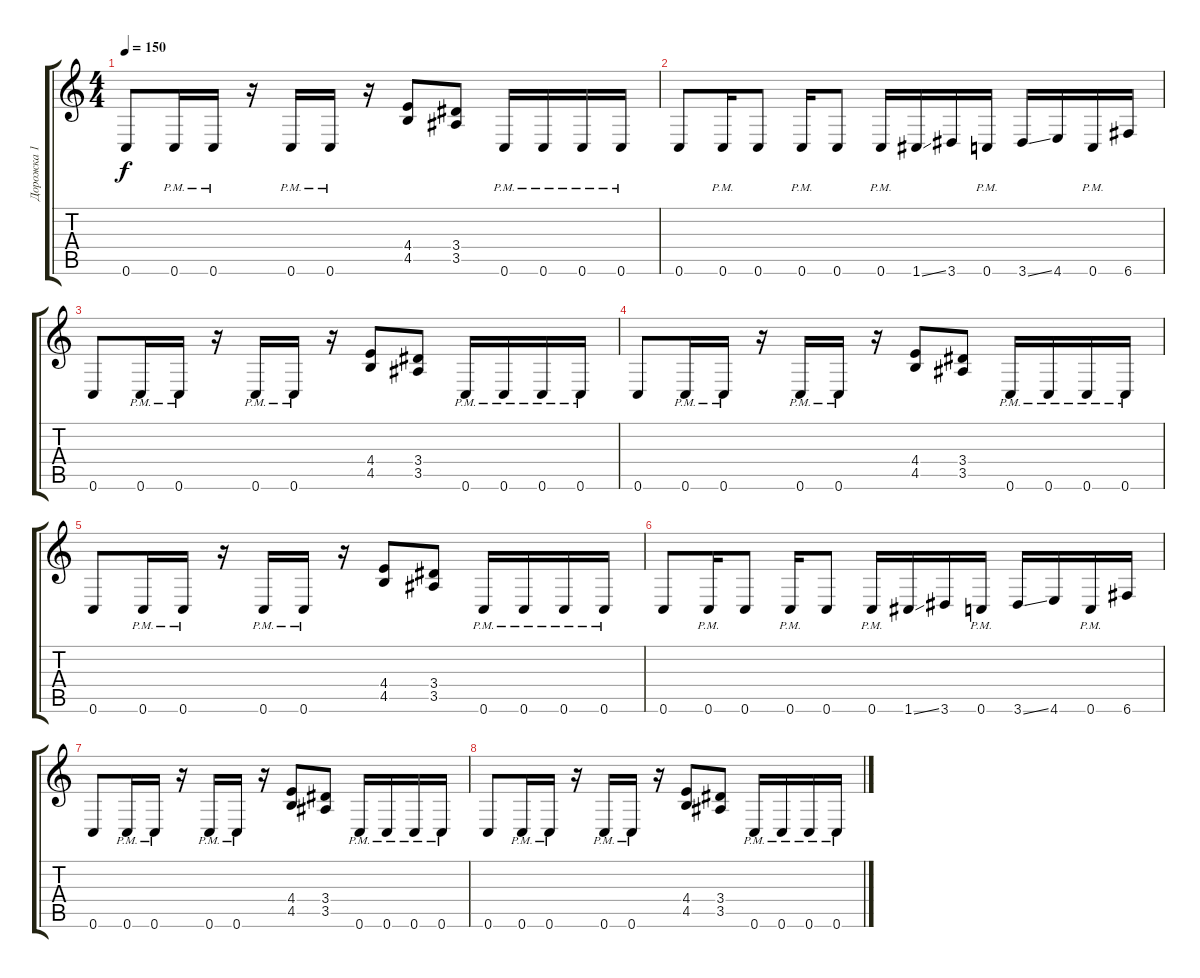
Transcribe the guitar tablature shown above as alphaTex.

\track ("Дорожка 1" "Дорожка 1") {instrument distortionguitar}
\staff {score tabs}
\tuning (D4 A3 F3 C3 G2 C2) {hide}
\ts (4 4)
\tempo 150
\clef g2
\ks c
0.6.8{dy f} 0.6{pm}.16 0.6{pm}.16 r.16 0.6{pm}.16 0.6{pm}.16 r.16 (4.4 4.5).8 (3.4 3.5).8 0.6{pm}.16 0.6{pm}.16 0.6{pm}.16 0.6{pm}.16 |
0.6.8 0.6{pm}.16 0.6.8 0.6{pm}.16 0.6.8 0.6{pm}.16 1.6{ss}.16 3.6.16 0.6{pm}.16 3.6{ss}.16 4.6.16 0.6{pm}.16 6.6.16 |
0.6.8 0.6{pm}.16 0.6{pm}.16 r.16 0.6{pm}.16 0.6{pm}.16 r.16 (4.4 4.5).8 (3.4 3.5).8 0.6{pm}.16 0.6{pm}.16 0.6{pm}.16 0.6{pm}.16 |
0.6.8 0.6{pm}.16 0.6{pm}.16 r.16 0.6{pm}.16 0.6{pm}.16 r.16 (4.4 4.5).8 (3.4 3.5).8 0.6{pm}.16 0.6{pm}.16 0.6{pm}.16 0.6{pm}.16 |
0.6.8 0.6{pm}.16 0.6{pm}.16 r.16 0.6{pm}.16 0.6{pm}.16 r.16 (4.4 4.5).8 (3.4 3.5).8 0.6{pm}.16 0.6{pm}.16 0.6{pm}.16 0.6{pm}.16 |
0.6.8 0.6{pm}.16 0.6.8 0.6{pm}.16 0.6.8 0.6{pm}.16 1.6{ss}.16 3.6.16 0.6{pm}.16 3.6{ss}.16 4.6.16 0.6{pm}.16 6.6.16 |
0.6.8 0.6{pm}.16 0.6{pm}.16 r.16 0.6{pm}.16 0.6{pm}.16 r.16 (4.4 4.5).8 (3.4 3.5).8 0.6{pm}.16 0.6{pm}.16 0.6{pm}.16 0.6{pm}.16 |
0.6.8 0.6{pm}.16 0.6{pm}.16 r.16 0.6{pm}.16 0.6{pm}.16 r.16 (4.4 4.5).8 (3.4 3.5).8 0.6{pm}.16 0.6{pm}.16 0.6{pm}.16 0.6{pm}.16
